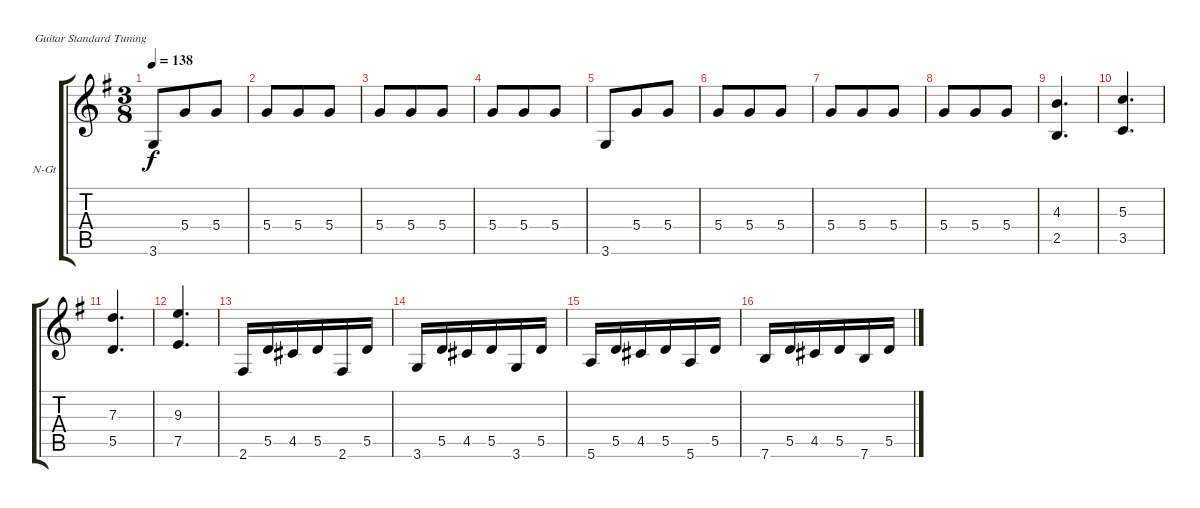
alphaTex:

\bracketExtendMode groupsimilarinstruments
\firstSystemTrackNameOrientation horizontal
\otherSystemsTrackNameOrientation horizontal
\track ("Acoustic guitar 2" "N-Gt") {instrument acousticguitarnylon}
\staff {score tabs}
\tuning (E4 B3 G3 D3 A2 E2)
\ts (3 8)
\tempo 138
\clef g2
\ks g
3.6.8{dy f instrument acousticguitarnylon} 5.4.8 5.4.8 |
5.4.8 5.4.8 5.4.8 |
5.4.8 5.4.8 5.4.8 |
5.4.8 5.4.8 5.4.8 |
3.6.8 5.4.8 5.4.8 |
5.4.8 5.4.8 5.4.8 |
5.4.8 5.4.8 5.4.8 |
5.4.8 5.4.8 5.4.8 |
(4.3 2.5).4{d} |
(5.3 3.5).4{d} |
(7.3 5.5).4{d} |
(9.3 7.5).4{d} |
2.6.16 5.5.16 4.5.16 5.5.16 2.6.16 5.5.16 |
3.6.16 5.5.16 4.5.16 5.5.16 3.6.16 5.5.16 |
5.6.16 5.5.16 4.5.16 5.5.16 5.6.16 5.5.16 |
7.6.16 5.5.16 4.5.16 5.5.16 7.6.16 5.5.16
